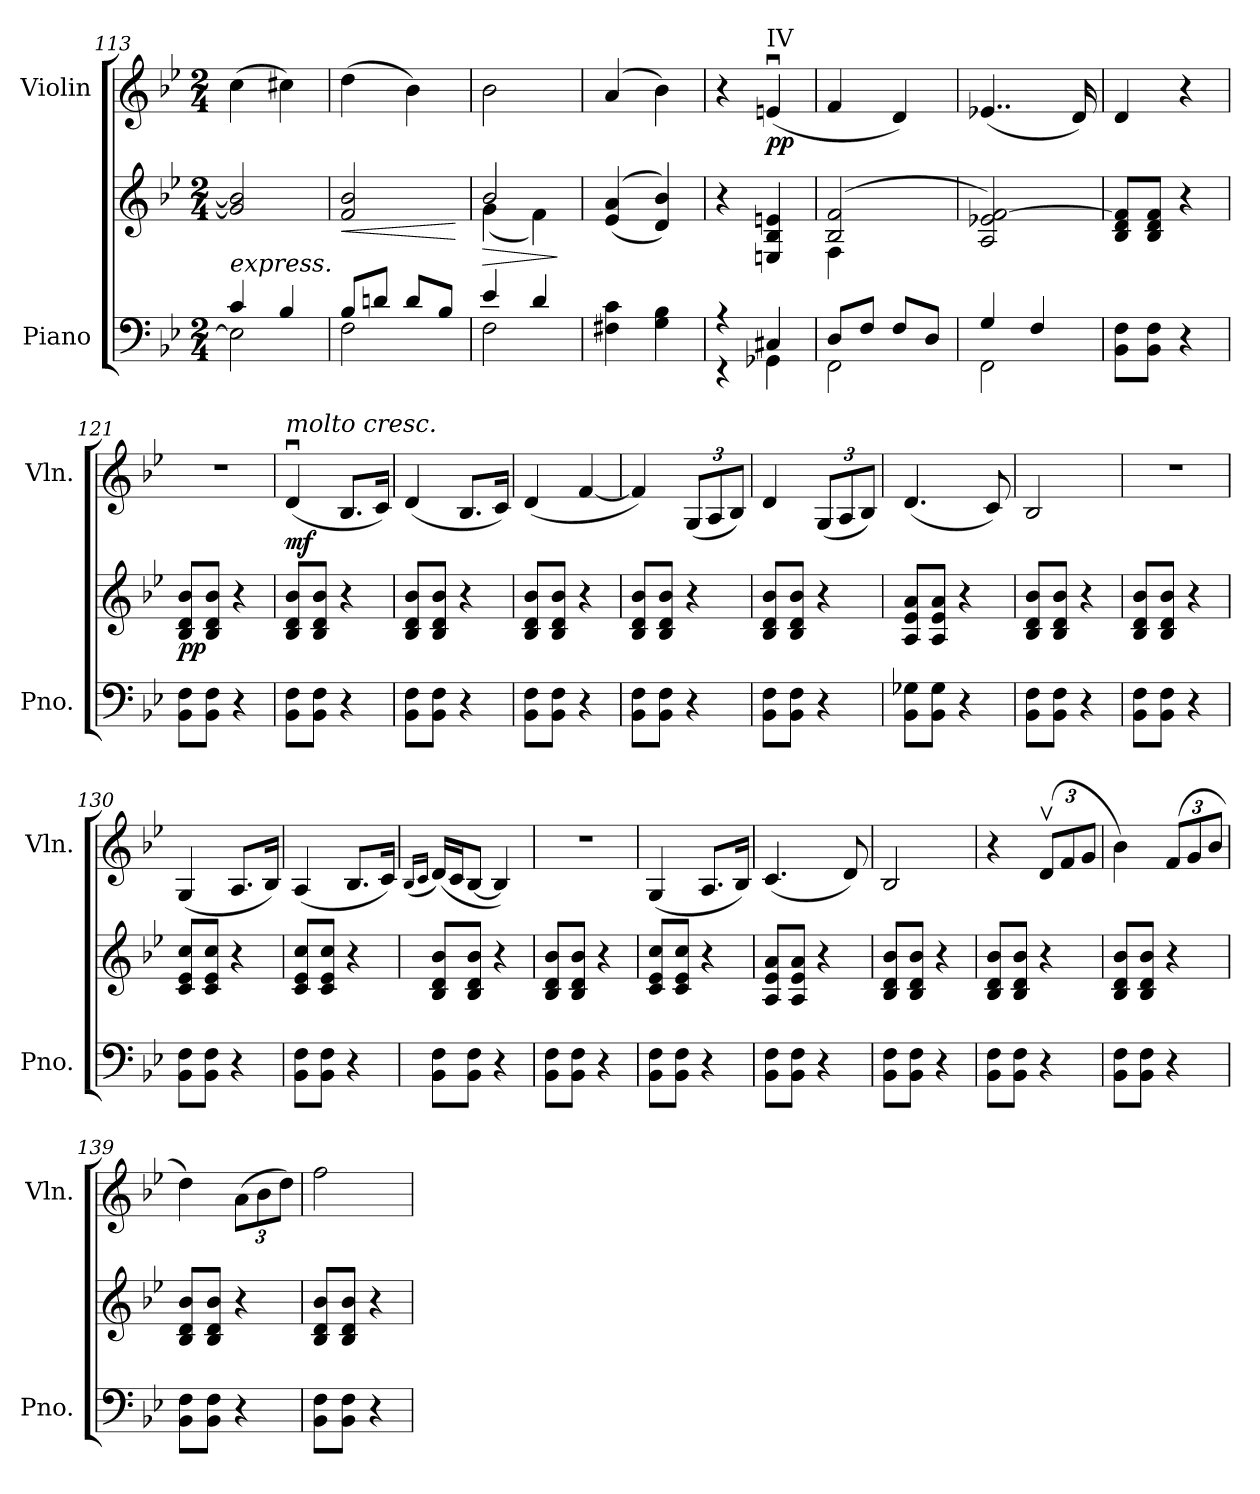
**kern	**kern	**dynam	**kern	**dynam
*part2	*part2	*part2	*part1	*part1
*staff3	*staff2	*staff2/3	*staff1	*staff1
*I"Piano	*	*	*I"Violin	*
*I'Pno.	*	*	*I'Vln.	*
*clefF4	*clefG2	*	*clefG2	*
*k[b-e-]	*k[b-e-]	*	*k[b-e-]	*
*M2/4	*M2/4	*	*M2/4	*
=113	=113	=113	=113	=113
*^	*	*	*	*
!LO:TX:a:i:t=express.	!	!	!	!	!
4c/	2E\]	2g/] 2b-/]	.	(4cc\	.
4B-/	.	.	.	4cc#X\)	.
!!LO:PB:g=z
=114	=114	=114	=114	=114	=114
!	!	!	!LO:HP:b	!	!
8B-/L	2F\	2f/ 2b-/	<	(4dd\	.
8dn/J	.	.	.	.	.
8d/L	.	.	.	4b-\)	.
8B-/J	.	.	.	.	.
*v	*v	*	*	*	*
.	.	[	.	.
=115	=115	=115	=115	=115
*^	*	*	*	*
!	!	!	!LO:HP:b	!	!
*	*	*^	*	*	*
4e-/	2F\	2b-/	(4g\	>	2b-\	.
4d/	.	.	4f\)	.	.	.
*v	*v	*	*	*	*	*
*	*v	*v	*	*	*
.	.	]	.	.
=116	=116	=116	=116	=116
4F#X\ 4c\	((4e-/ 4a/	.	(4a/	.
4G\ 4B-\	4d/ 4b-/))	.	4b-\)	.
=117	=117	=117	=117	=117
*^	*	*	*	*
4r	4r	4r	.	4r	.
!	!	!	!	!LO:TX:a:t=IV	!
!	!	!	!	!	!LO:DY:b
4C#X/	4GG-X\	4En/ 4B-/ 4en/	.	(4enu/	pp
=118	=118	=118	=118	=118	=118
*	*	*^	*	*	*
8D/L	2FF\	(2B-/ 2f/	4F\	.	4f/	.
8F/J	.	.	.	.	.	.
8F/L	.	.	4ryy	.	4d/)	.
8D/J	.	.	.	.	.	.
*	*	*v	*v	*	*	*
=119	=119	=119	=119	=119	=119
4G/	2FF\	2A/ 2e-X/ [2f/)	.	(4..e-X/	.
4F/	.	.	.	.	.
.	.	.	.	16d/)	.
*v	*v	*	*	*	*
=120	=120	=120	=120	=120
8BB-\ 8F\L	8B-/ 8d/ 8f/]L	.	4d/	.
8BB-\ 8F\J	8B-/ 8d/ 8f/J	.	.	.
4r	4r	.	4r	.
=121	=121	=121	=121	=121
!	!	!LO:DY:b	!	!
8BB-\ 8F\L	8B-/ 8d/ 8b-/L	pp	2r	.
8BB-\ 8F\J	8B-/ 8d/ 8b-/J	.	.	.
4r	4r	.	.	.
=122	=122	=122	=122	=122
!	!	!	!LO:TX:a:i:t=molto cresc.	!
!	!	!	!	!LO:DY:b
8BB-\ 8F\L	8B-/ 8d/ 8b-/L	.	(4du/	mf
8BB-\ 8F\J	8B-/ 8d/ 8b-/J	.	.	.
4r	4r	.	8.B-/L	.
.	.	.	16c/Jk)	.
=123	=123	=123	=123	=123
8BB-\ 8F\L	8B-/ 8d/ 8b-/L	.	(4d/	.
8BB-\ 8F\J	8B-/ 8d/ 8b-/J	.	.	.
4r	4r	.	8.B-/L	.
.	.	.	16c/Jk)	.
!!LO:LB:g=z
=124	=124	=124	=124	=124
8BB-\ 8F\L	8B-/ 8d/ 8b-/L	.	(4d/	.
8BB-\ 8F\J	8B-/ 8d/ 8b-/J	.	.	.
4r	4r	.	[4f/	.
=125	=125	=125	=125	=125
8BB-\ 8F\L	8B-/ 8d/ 8b-/L	.	4f/])	.
8BB-\ 8F\J	8B-/ 8d/ 8b-/J	.	.	.
*	*	*	*Xbrackettup	*
4r	4r	.	(12G/L	.
.	.	.	12A/	.
.	.	.	12B-/J)	.
=126	=126	=126	=126	=126
8BB-\ 8F\L	8B-/ 8d/ 8b-/L	.	4d/	.
8BB-\ 8F\J	8B-/ 8d/ 8b-/J	.	.	.
4r	4r	.	(12G/L	.
.	.	.	12A/	.
.	.	.	12B-/J)	.
=127	=127	=127	=127	=127
8BB-\ 8G-X\L	8A/ 8e-/ 8a/L	.	(4.d/	.
8BB-\ 8G-\J	8A/ 8e-/ 8a/J	.	.	.
4r	4r	.	.	.
.	.	.	8c/)	.
=128	=128	=128	=128	=128
8BB-\ 8F\L	8B-/ 8d/ 8b-/L	.	2B-/	.
8BB-\ 8F\J	8B-/ 8d/ 8b-/J	.	.	.
4r	4r	.	.	.
=129	=129	=129	=129	=129
8BB-\ 8F\L	8B-/ 8d/ 8b-/L	.	2r	.
8BB-\ 8F\J	8B-/ 8d/ 8b-/J	.	.	.
4r	4r	.	.	.
=130	=130	=130	=130	=130
8BB-\ 8F\L	8c/ 8e-/ 8cc/L	.	(4G/	.
8BB-\ 8F\J	8c/ 8e-/ 8cc/J	.	.	.
4r	4r	.	8.A/L	.
.	.	.	16B-/Jk)	.
=131	=131	=131	=131	=131
8BB-\ 8F\L	8c/ 8e-/ 8cc/L	.	(4A/	.
8BB-\ 8F\J	8c/ 8e-/ 8cc/J	.	.	.
4r	4r	.	8.B-/L	.
.	.	.	16c/Jk)	.
=132	=132	=132	=132	=132
.	.	.	(16qB-/LL	.
.	.	.	16qc/JJ	.
8BB-\ 8F\L	8B-/ 8d/ 8b-/L	.	(16d/LL)	.
.	.	.	16c/J	.
8BB-\ 8F\J	8B-/ 8d/ 8b-/J	.	[8B-/J	.
4r	4r	.	4B-/])	.
!!LO:LB:g=z
=133	=133	=133	=133	=133
8BB-\ 8F\L	8B-/ 8d/ 8b-/L	.	2r	.
8BB-\ 8F\J	8B-/ 8d/ 8b-/J	.	.	.
4r	4r	.	.	.
=134	=134	=134	=134	=134
8BB-\ 8F\L	8c/ 8e-/ 8cc/L	.	(4G/	.
8BB-\ 8F\J	8c/ 8e-/ 8cc/J	.	.	.
4r	4r	.	8.A/L	.
.	.	.	16B-/Jk)	.
=135	=135	=135	=135	=135
8BB-\ 8F\L	8A/ 8e-/ 8a/L	.	(4.c/	.
8BB-\ 8F\J	8A/ 8e-/ 8a/J	.	.	.
4r	4r	.	.	.
.	.	.	8d/)	.
=136	=136	=136	=136	=136
8BB-\ 8F\L	8B-/ 8d/ 8b-/L	.	2B-/	.
8BB-\ 8F\J	8B-/ 8d/ 8b-/J	.	.	.
4r	4r	.	.	.
=137	=137	=137	=137	=137
8BB-\ 8F\L	8B-/ 8d/ 8b-/L	.	4r	.
8BB-\ 8F\J	8B-/ 8d/ 8b-/J	.	.	.
4r	4r	.	(12dv/L	.
.	.	.	12f/	.
.	.	.	12g/J	.
=138	=138	=138	=138	=138
8BB-\ 8F\L	8B-/ 8d/ 8b-/L	.	4b-\)	.
8BB-\ 8F\J	8B-/ 8d/ 8b-/J	.	.	.
4r	4r	.	(12f/L	.
.	.	.	12g/	.
.	.	.	12b-/J	.
=139	=139	=139	=139	=139
8BB-\ 8F\L	8B-/ 8d/ 8b-/L	.	4dd\)	.
8BB-\ 8F\J	8B-/ 8d/ 8b-/J	.	.	.
4r	4r	.	(12a\L	.
.	.	.	12b-\	.
.	.	.	12dd\J)	.
=140	=140	=140	=140	=140
8BB-\ 8F\L	8B-/ 8d/ 8b-/L	.	2ff\	.
8BB-\ 8F\J	8B-/ 8d/ 8b-/J	.	.	.
4r	4r	.	.	.
=	=	=	=	=
*-	*-	*-	*-	*-
